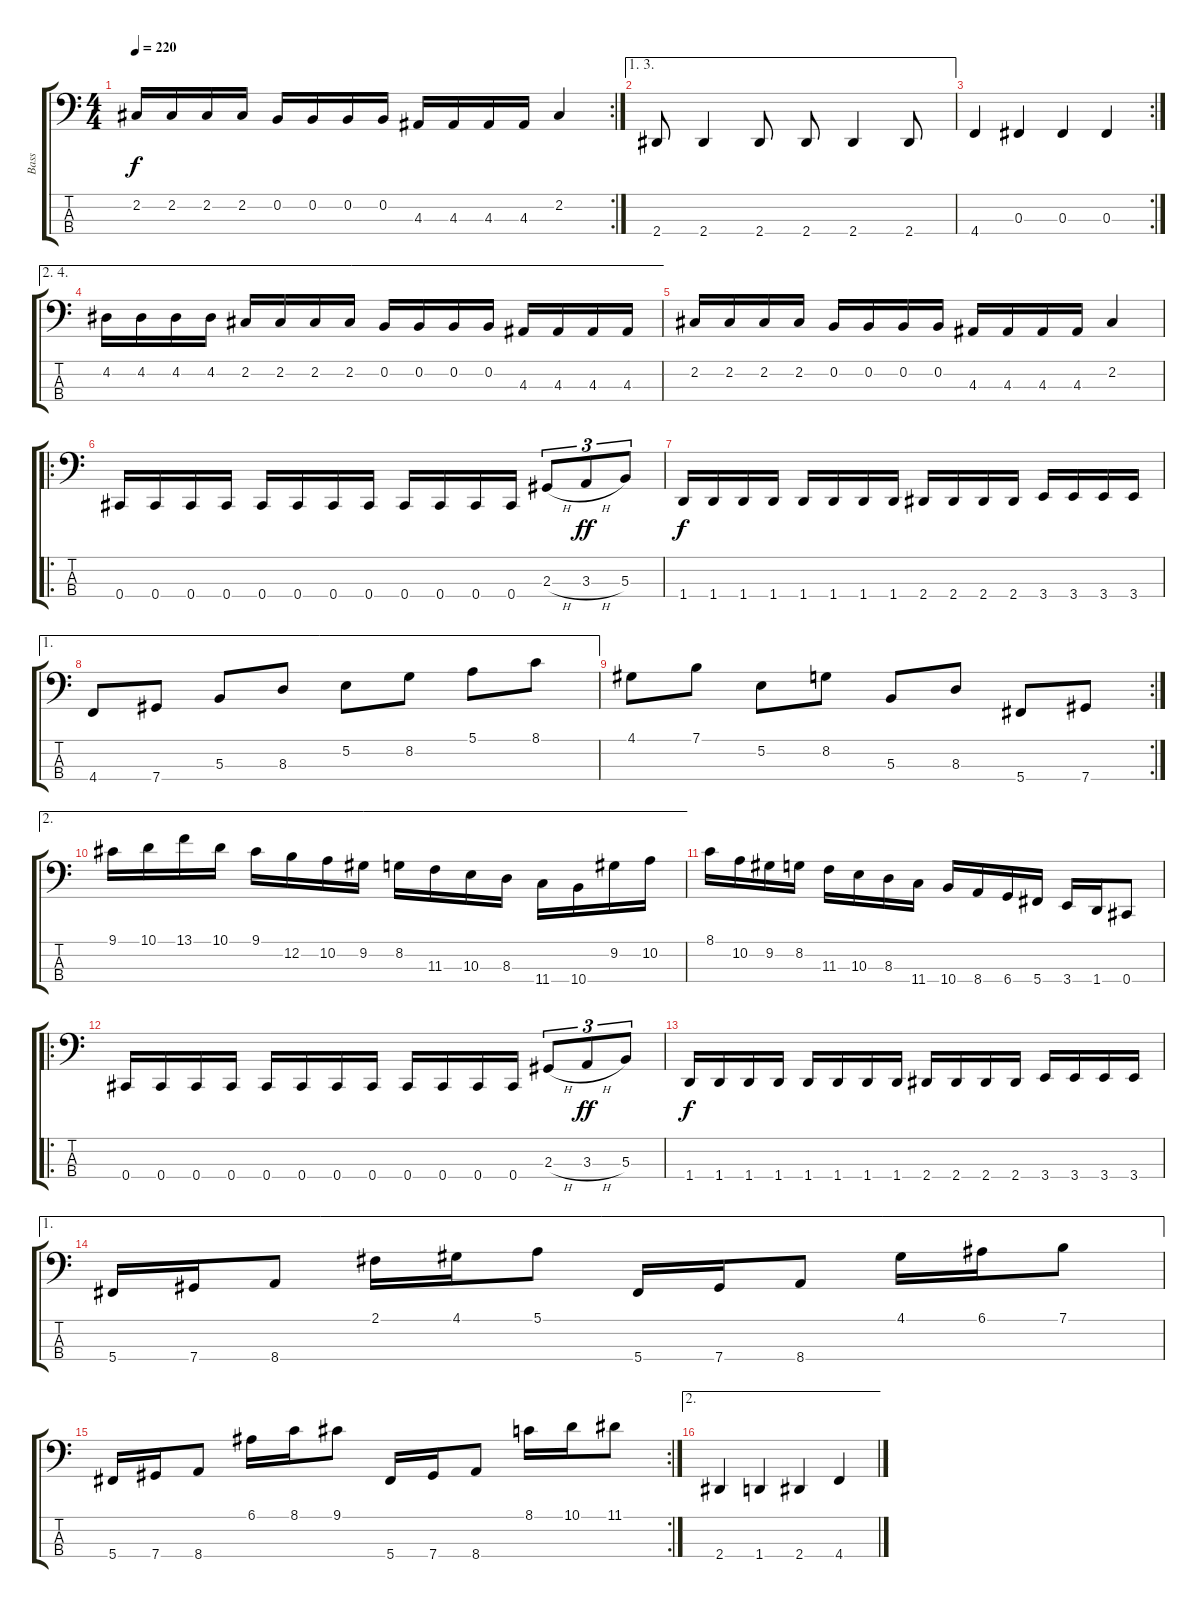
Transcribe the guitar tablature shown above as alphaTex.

\track ("Bass" "Bass") {instrument electricbassfinger}
\staff {score tabs}
\tuning (E2 B1 Gb1 Db1) {hide}
\rc 2
\ts (4 4)
\tempo 220
\clef f4
\ks c
2.2.16{dy f} 2.2.16 2.2.16 2.2.16 0.2.16 0.2.16 0.2.16 0.2.16 4.3.16 4.3.16 4.3.16 4.3.16 2.2.4 |
\ae (1 3)
2.4.8 2.4.4 2.4.8 2.4.8 2.4.4 2.4.8 |
\rc 2
4.4.4 0.3.4 0.3.4 0.3.4 |
\ae (2 4)
4.2.16 4.2.16 4.2.16 4.2.16 2.2.16 2.2.16 2.2.16 2.2.16 0.2.16 0.2.16 0.2.16 0.2.16 4.3.16 4.3.16 4.3.16 4.3.16 |
2.2.16 2.2.16 2.2.16 2.2.16 0.2.16 0.2.16 0.2.16 0.2.16 4.3.16 4.3.16 4.3.16 4.3.16 2.2.4 |
\ro
0.4.16 0.4.16 0.4.16 0.4.16 0.4.16 0.4.16 0.4.16 0.4.16 0.4.16 0.4.16 0.4.16 0.4.16 2.3{h}.8{tu (3 2)} 3.3{h}.8{tu (3 2) dy ff} 5.3.8{tu (3 2)} |
1.4.16{dy f} 1.4.16 1.4.16 1.4.16 1.4.16 1.4.16 1.4.16 1.4.16 2.4.16 2.4.16 2.4.16 2.4.16 3.4.16 3.4.16 3.4.16 3.4.16 |
\ae 1
4.4.8 7.4.8 5.3.8 8.3.8 5.2.8 8.2.8 5.1.8 8.1.8 |
\rc 2
4.1.8 7.1.8 5.2.8 8.2.8 5.3.8 8.3.8 5.4.8 7.4.8 |
\ae 2
9.1.16 10.1.16 13.1.16 10.1.16 9.1.16 12.2.16 10.2.16 9.2.16 8.2.16 11.3.16 10.3.16 8.3.16 11.4.16 10.4.16 9.2.16 10.2.16 |
8.1.16 10.2.16 9.2.16 8.2.16 11.3.16 10.3.16 8.3.16 11.4.16 10.4.16 8.4.16 6.4.16 5.4.16 3.4.16 1.4.16 0.4.8 |
\ro
0.4.16 0.4.16 0.4.16 0.4.16 0.4.16 0.4.16 0.4.16 0.4.16 0.4.16 0.4.16 0.4.16 0.4.16 2.3{h}.8{tu (3 2)} 3.3{h}.8{tu (3 2) dy ff} 5.3.8{tu (3 2)} |
1.4.16{dy f} 1.4.16 1.4.16 1.4.16 1.4.16 1.4.16 1.4.16 1.4.16 2.4.16 2.4.16 2.4.16 2.4.16 3.4.16 3.4.16 3.4.16 3.4.16 |
\ae 1
5.4.16 7.4.16 8.4.8 2.1.16 4.1.16 5.1.8 5.4.16 7.4.16 8.4.8 4.1.16 6.1.16 7.1.8 |
\rc 2
5.4.16 7.4.16 8.4.8 6.1.16 8.1.16 9.1.8 5.4.16 7.4.16 8.4.8 8.1.16 10.1.16 11.1.8 |
\ae 2
2.4.4 1.4.4 2.4.4 4.4.4
